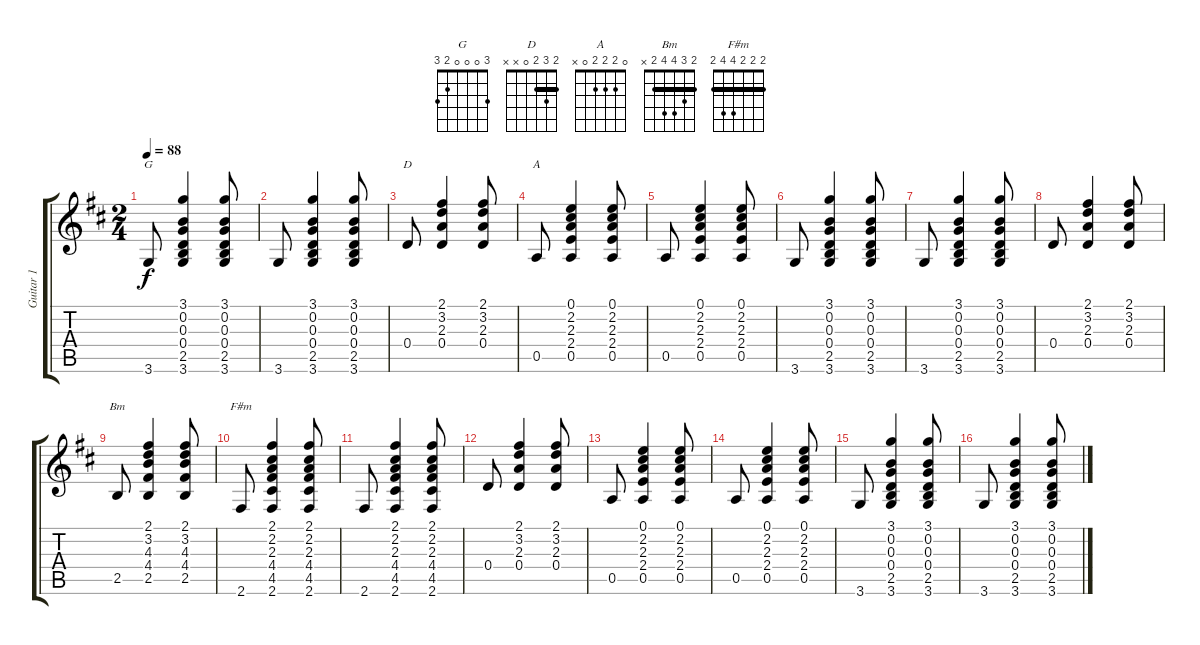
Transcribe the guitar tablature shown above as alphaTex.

\track ("Guitar 1" "Guitar 1") {instrument electricguitarmuted}
\staff {score tabs}
\tuning (E4 B3 G3 D3 A2 E2) {hide}
\chord ("G" 3 0 0 0 2 3)
\chord ("D" 2 3 2 0 x x) {barre 2}
\chord ("A" 0 2 2 2 0 x)
\chord ("Bm" 2 3 4 4 2 x) {barre 2}
\chord ("F#m" 2 2 2 4 4 2) {barre 2}
\ts (2 4)
\tempo 88
\clef g2
\ks bminor
3.6.8{ch "G" dy f} (3.1 0.2 0.3 0.4 2.5 3.6).4 (3.1 0.2 0.3 0.4 2.5 3.6).8 |
3.6.8 (3.1 0.2 0.3 0.4 2.5 3.6).4 (3.1 0.2 0.3 0.4 2.5 3.6).8 |
0.4.8{ch "D"} (2.1 3.2 2.3 0.4).4 (2.1 3.2 2.3 0.4).8 |
0.5.8{ch "A"} (0.1 2.2 2.3 2.4 0.5).4 (0.1 2.2 2.3 2.4 0.5).8 |
0.5.8 (0.1 2.2 2.3 2.4 0.5).4 (0.1 2.2 2.3 2.4 0.5).8 |
3.6.8 (3.1 0.2 0.3 0.4 2.5 3.6).4 (3.1 0.2 0.3 0.4 2.5 3.6).8 |
3.6.8 (3.1 0.2 0.3 0.4 2.5 3.6).4 (3.1 0.2 0.3 0.4 2.5 3.6).8 |
0.4.8 (2.1 3.2 2.3 0.4).4 (2.1 3.2 2.3 0.4).8 |
2.5.8{ch "Bm"} (2.1 3.2 4.3 4.4 2.5).4 (2.1 3.2 4.3 4.4 2.5).8 |
2.6.8{ch "F#m"} (2.1 2.2 2.3 4.4 4.5 2.6).4 (2.1 2.2 2.3 4.4 4.5 2.6).8 |
2.6.8 (2.1 2.2 2.3 4.4 4.5 2.6).4 (2.1 2.2 2.3 4.4 4.5 2.6).8 |
0.4.8 (2.1 3.2 2.3 0.4).4 (2.1 3.2 2.3 0.4).8 |
0.5.8 (0.1 2.2 2.3 2.4 0.5).4 (0.1 2.2 2.3 2.4 0.5).8 |
0.5.8 (0.1 2.2 2.3 2.4 0.5).4 (0.1 2.2 2.3 2.4 0.5).8 |
3.6.8 (3.1 0.2 0.3 0.4 2.5 3.6).4 (3.1 0.2 0.3 0.4 2.5 3.6).8 |
3.6.8 (3.1 0.2 0.3 0.4 2.5 3.6).4 (3.1 0.2 0.3 0.4 2.5 3.6).8
